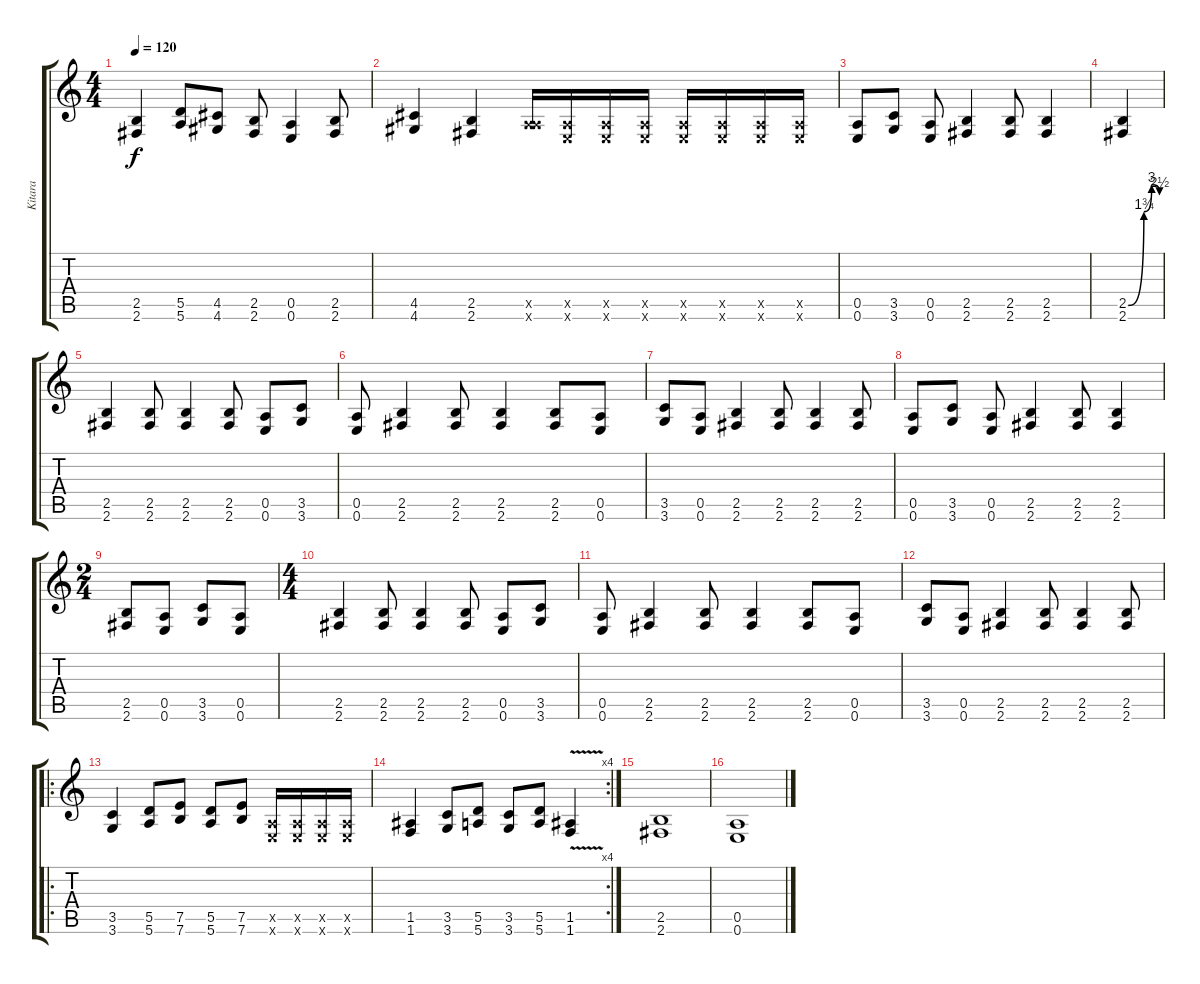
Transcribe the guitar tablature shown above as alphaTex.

\track ("Kitara" "Kitara") {instrument distortionguitar}
\staff {score tabs}
\tuning (E4 B3 G3 D3 A2 E2) {hide}
\ts (4 4)
\tempo 120
\clef g2
\ks c
(2.5 2.6).4{dy f} (5.5 5.6).8 (4.5 4.6).8 (2.5 2.6).8 (0.5 0.6).4 (2.5 2.6).8 |
(4.5 4.6).4 (2.5 2.6).4 (0.5{x} 5.6{x}).16 (0.5{x} 0.6{x}).16 (0.5{x} 0.6{x}).16 (0.5{x} 0.6{x}).16 (0.5{x} 0.6{x}).16 (0.5{x} 0.6{x}).16 (0.5{x} 0.6{x}).16 (0.5{x} 0.6{x}).16 |
(0.5 0.6).8 (3.5 3.6).8 (0.5 0.6).8 (2.5 2.6).4 (2.5 2.6).8 (2.5 2.6).4 |
(2.5{be (custom 0 0 30 7 45 12 60 10)} 2.6).4 |
(2.5 2.6).4 (2.5 2.6).8 (2.5 2.6).4 (2.5 2.6).8 (0.5 0.6).8 (3.5 3.6).8 |
(0.5 0.6).8 (2.5 2.6).4 (2.5 2.6).8 (2.5 2.6).4 (2.5 2.6).8 (0.5 0.6).8 |
(3.5 3.6).8 (0.5 0.6).8 (2.5 2.6).4 (2.5 2.6).8 (2.5 2.6).4 (2.5 2.6).8 |
(0.5 0.6).8 (3.5 3.6).8 (0.5 0.6).8 (2.5 2.6).4 (2.5 2.6).8 (2.5 2.6).4 |
\ts (2 4)
(2.5 2.6).8 (0.5 0.6).8 (3.5 3.6).8 (0.5 0.6).8 |
\ts (4 4)
(2.5 2.6).4 (2.5 2.6).8 (2.5 2.6).4 (2.5 2.6).8 (0.5 0.6).8 (3.5 3.6).8 |
(0.5 0.6).8 (2.5 2.6).4 (2.5 2.6).8 (2.5 2.6).4 (2.5 2.6).8 (0.5 0.6).8 |
(3.5 3.6).8 (0.5 0.6).8 (2.5 2.6).4 (2.5 2.6).8 (2.5 2.6).4 (2.5 2.6).8 |
\ro
(3.5 3.6).4 (5.5 5.6).8 (7.5 7.6).8 (5.5 5.6).8 (7.5 7.6).8 (0.5{x} 0.6{x}).16 (0.5{x} 0.6{x}).16 (0.5{x} 0.6{x}).16 (0.5{x} 0.6{x}).16 |
\rc 4
(1.5 1.6).4 (3.5 3.6).8 (5.5 5.6).8 (3.5 3.6).8 (5.5 5.6).8 (1.5 1.6{v}).4 |
(2.5 2.6).1 |
(0.5 0.6).1
